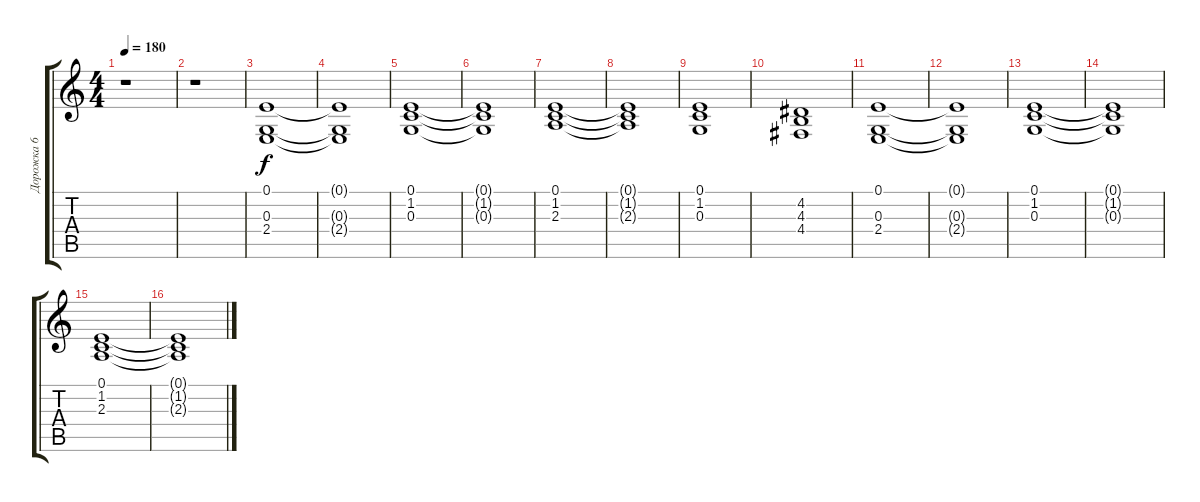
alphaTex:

\track ("Дорожка 6" "Дорожка 6") {instrument stringensemble2}
\staff {score tabs}
\tuning (E4 B3 G3 D3 A2 E2) {hide}
\ts (4 4)
\tempo 180
\clef g2
\ks c
r.1{dy f} |
r.1 |
(0.1 0.3 2.4).1 |
(0.1{t} 0.3{t} 2.4{t}).1 |
(0.1 1.2 0.3).1 |
(0.1{t} 1.2{t} 0.3{t}).1 |
(0.1 1.2 2.3).1 |
(0.1{t} 1.2{t} 2.3{t}).1 |
(0.1 1.2 0.3).1 |
(4.2 4.3 4.4).1 |
(0.1 0.3 2.4).1 |
(0.1{t} 0.3{t} 2.4{t}).1 |
(0.1 1.2 0.3).1 |
(0.1{t} 1.2{t} 0.3{t}).1 |
(0.1 1.2 2.3).1 |
(0.1{t} 1.2{t} 2.3{t}).1
